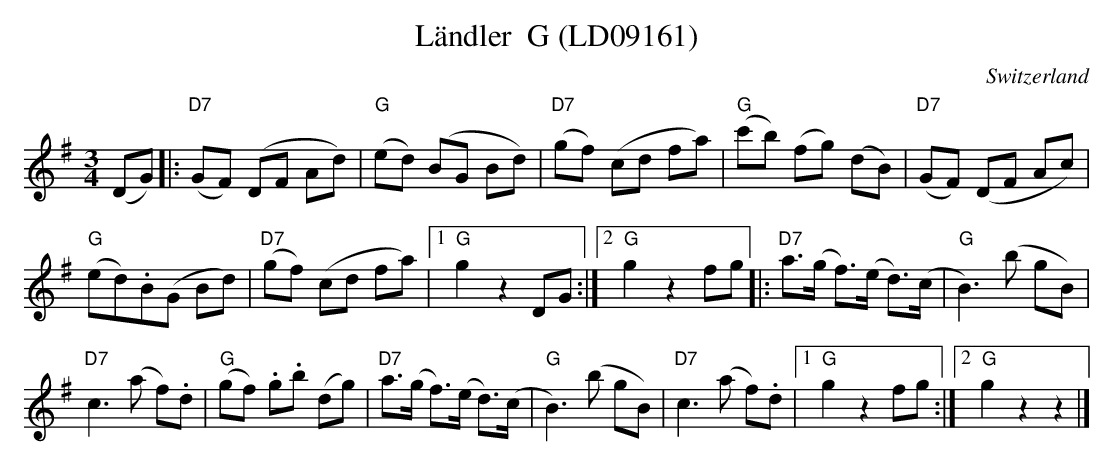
X:1
T:L\"andler  G (LD09161)
M:3/4
L:1/8
O:Switzerland
K:G major
(DG) |:("D7"GF) (DF Ad) | ("G"ed) (BG Bd) | ("D7"gf) (cd fa) | ("G"c'b) (fg) (dB) | ("D7"GF) (DF Ac) |
("G"ed).B(G Bd) | ("D7"gf) (cd fa) |1 "G"g2z2DG :|2 "G"g2z2fg |: "D7"a>(g f>)(e d>)(c | "G"B3) (b gB) |
"D7"c3(a f).d | ("G"gf) .g.b (dg) | "D7"a>(g f>)(e d>)(c | "G"B3) (b gB) | "D7"c3(a f).d |1 "G"g2z2fg :|2 "G"g2z2z2 |]
